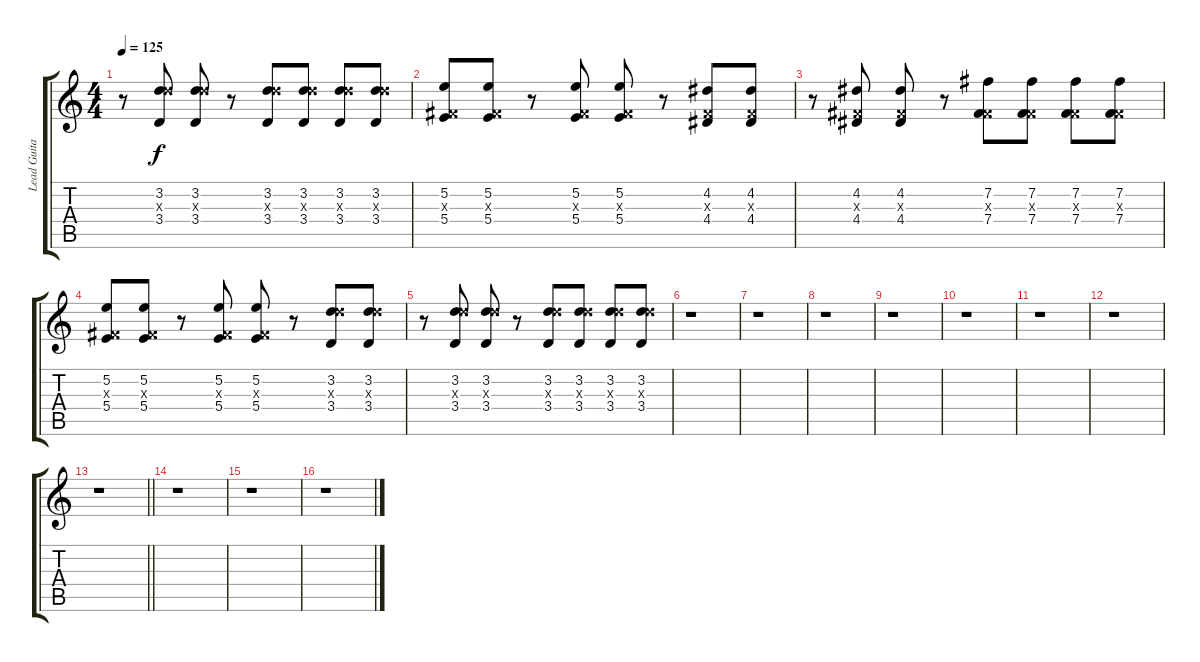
\track ("Lead Guitar 1" "Lead Guita") {instrument distortionguitar}
\staff {score tabs}
\tuning (Eb4 B3 Gb3 B2 Gb2 B1) {hide}
\ts (4 4)
\tempo 125
\clef g2
\ks c
r.8{dy f} (3.2 8.3{x} 3.4).8 (3.2 8.3{x} 3.4).8 r.8 (3.2 8.3{x} 3.4).8 (3.2 8.3{x} 3.4).8 (3.2 8.3{x} 3.4).8 (3.2 8.3{x} 3.4).8 |
(5.2 0.3{x} 5.4).8 (5.2 0.3{x} 5.4).8 r.8 (5.2 0.3{x} 5.4).8 (5.2 0.3{x} 5.4).8 r.8 (4.2 0.3{x} 4.4).8 (4.2 0.3{x} 4.4).8 |
r.8 (4.2 0.3{x} 4.4).8 (4.2 0.3{x} 4.4).8 r.8 (7.2 0.3{x} 7.4).8 (7.2 0.3{x} 7.4).8 (7.2 0.3{x} 7.4).8 (7.2 0.3{x} 7.4).8 |
(5.2 0.3{x} 5.4).8 (5.2 0.3{x} 5.4).8 r.8 (5.2 0.3{x} 5.4).8 (5.2 0.3{x} 5.4).8 r.8 (3.2 8.3{x} 3.4).8 (3.2 8.3{x} 3.4).8 |
r.8 (3.2 8.3{x} 3.4).8 (3.2 8.3{x} 3.4).8 r.8 (3.2 8.3{x} 3.4).8 (3.2 8.3{x} 3.4).8 (3.2 8.3{x} 3.4).8 (3.2 8.3{x} 3.4).8 |
r.1 |
r.1 |
r.1 |
r.1 |
r.1 |
r.1 |
r.1 |
\barLineRight lightlight
r.1 |
r.1 |
r.1 |
r.1
